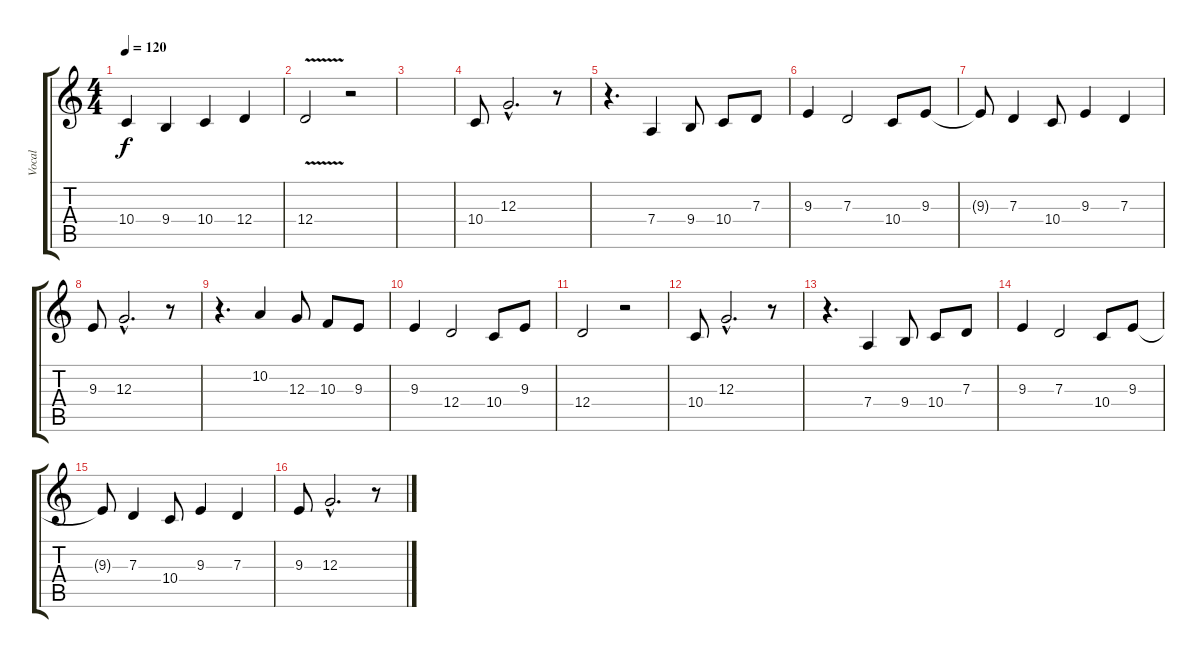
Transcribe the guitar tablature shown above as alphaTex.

\track ("Vocal" "Vocal") {instrument lead6voice}
\staff {score tabs}
\tuning (E4 B3 G3 D3 A2 E2) {hide}
\ts (4 4)
\tempo 120
\clef g2
\ks c
10.4{t}.4{dy f} 9.4.4 10.4.4 12.4.4 |
12.4{v}.2 r.2 |
|
10.4.8 12.3{hac}.2{d} r.8 |
r.4{d} 7.4.4 9.4.8 10.4.8 7.3.8 |
9.3.4 7.3.2 10.4.8 9.3.8 |
9.3{t}.8 7.3.4 10.4.8 9.3.4 7.3.4 |
9.3.8 12.3{hac}.2{d} r.8 |
r.4{d} 10.2.4 12.3.8 10.3.8 9.3.8 |
9.3.4 12.4.2 10.4.8 9.3.8 |
12.4.2 r.2 |
10.4.8 12.3{hac}.2{d} r.8 |
r.4{d} 7.4.4 9.4.8 10.4.8 7.3.8 |
9.3.4 7.3.2 10.4.8 9.3.8 |
9.3{t}.8 7.3.4 10.4.8 9.3.4 7.3.4 |
9.3.8 12.3{hac}.2{d} r.8
